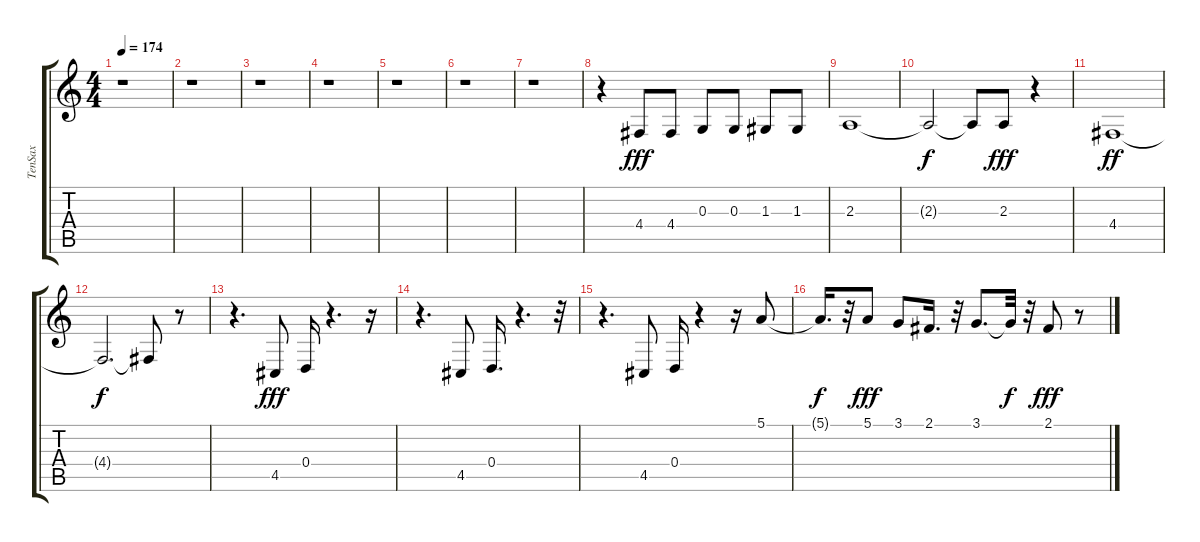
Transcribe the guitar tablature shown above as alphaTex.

\track ("TenSax" "TenSax") {instrument tenorsax}
\staff {score tabs}
\tuning (E4 B3 G3 D3 A2 E2) {hide}
\ts (4 4)
\tempo 174
\clef g2
\ks c
r.1{dy fff} |
r.1 |
r.1 |
r.1 |
r.1 |
r.1 |
r.1 |
r.4 4.4.8 4.4.8 0.3.8 0.3.8 1.3.8 1.3.8 |
2.3.1 |
2.3{t}.2{dy f} 2.3{t}.8 2.3.8{dy fff} r.4 |
4.4.1{dy ff} |
4.4{t}.2{d dy f} 4.4{t}.8 r.8 |
r.4{d} 4.5.8{dy fff} 0.4.16 r.4{d} r.16 |
r.4{d} 4.5.8 0.4.16{d} r.4{d} r.32 |
r.4{d} 4.5.8 0.4.16 r.4 r.16 5.1.8 |
5.1{t}.16{d dy f} r.32 5.1.8{dy fff} 3.1.8 2.1.16{d} r.32 3.1.8{d} 3.1{t}.32{dy f} r.32 2.1.8{dy fff} r.8
